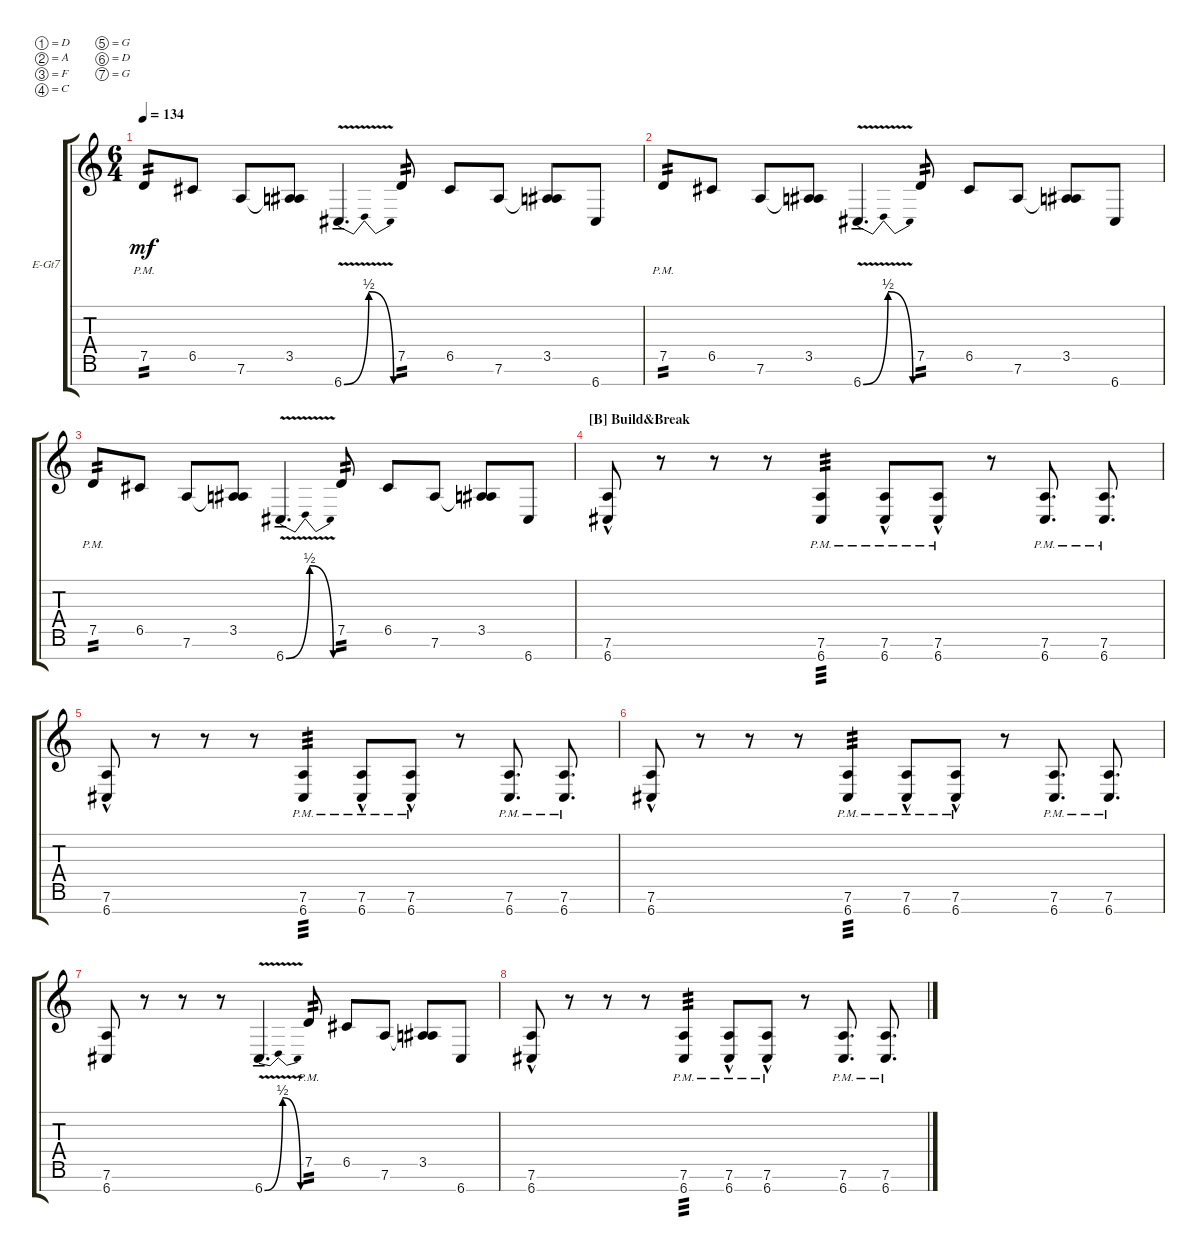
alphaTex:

\defaultSystemsLayout 4
\bracketExtendMode groupsimilarinstruments
\firstSystemTrackNameOrientation horizontal
\otherSystemsTrackNameOrientation horizontal
\track ("Adesola" "E-Gt7") {instrument distortionguitar}
\staff {score tabs}
\tuning (D4 A3 F3 C3 G2 D2 G1)
\ts (6 4)
\tempo 134
\clef g2
\ks c
7.5{pm}.8{tp 2 dy mf} 6.5.8 7.6.8 (3.5 7.6{t}).8 6.7{be (bendrelease 21 0 37.8 2 37.8 2 54.6 0) v ten}.4{d} 7.5.8{tp 2} 6.5.8 7.6.8 (3.5 7.6{t}).8 6.7.8 |
7.5{pm}.8{tp 2} 6.5.8 7.6.8 (3.5 7.6{t}).8 6.7{be (bendrelease 21 0 37.8 2 37.8 2 54.6 0) v ten}.4{d} 7.5.8{tp 2} 6.5.8 7.6.8 (3.5 7.6{t}).8 6.7.8 |
7.5{pm}.8{tp 2} 6.5.8 7.6.8 (3.5 7.6{t}).8 6.7{be (bendrelease 21 0 37.8 2 37.8 2 54.6 0) v ten}.4{d} 7.5.8{tp 2} 6.5.8 7.6.8 (3.5 7.6{t}).8 6.7.8 |
\section ("B" "Build&Break")
(6.7{hac} 7.6).8 r.8 r.8 r.8 (6.7{pm} 7.6{pm}).4{tp 3} (6.7{hac pm} 7.6{hac pm}).8 (6.7{hac pm} 7.6{hac pm}).8 r.8 (6.7{pm} 7.6{pm}).8{d} (6.7{pm} 7.6{pm}).8{d} |
(6.7{hac} 7.6).8 r.8 r.8 r.8 (6.7{pm} 7.6{pm}).4{tp 3} (6.7{hac pm} 7.6{hac pm}).8 (6.7{hac pm} 7.6{hac pm}).8 r.8 (6.7{pm} 7.6{pm}).8{d} (6.7{pm} 7.6{pm}).8{d} |
(6.7{hac} 7.6).8 r.8 r.8 r.8 (6.7{pm} 7.6{pm}).4{tp 3} (6.7{hac pm} 7.6{hac pm}).8 (6.7{hac pm} 7.6{hac pm}).8 r.8 (6.7{pm} 7.6{pm}).8{d} (6.7{pm} 7.6{pm}).8{d} |
(6.7 7.6).8 r.8 r.8 r.8 6.7{be (bendrelease 21 0 37.8 2 37.8 2 54.6 0) v ten}.4{d} 7.5{pm}.8{tp 2} 6.5.8 7.6.8 (3.5 7.6{t}).8 6.7.8 |
(6.7{hac} 7.6).8 r.8 r.8 r.8 (6.7{pm} 7.6{pm}).4{tp 3} (6.7{hac pm} 7.6{hac pm}).8 (6.7{hac pm} 7.6{hac pm}).8 r.8 (6.7{pm} 7.6{pm}).8{d} (6.7{pm} 7.6{pm}).8{d}
